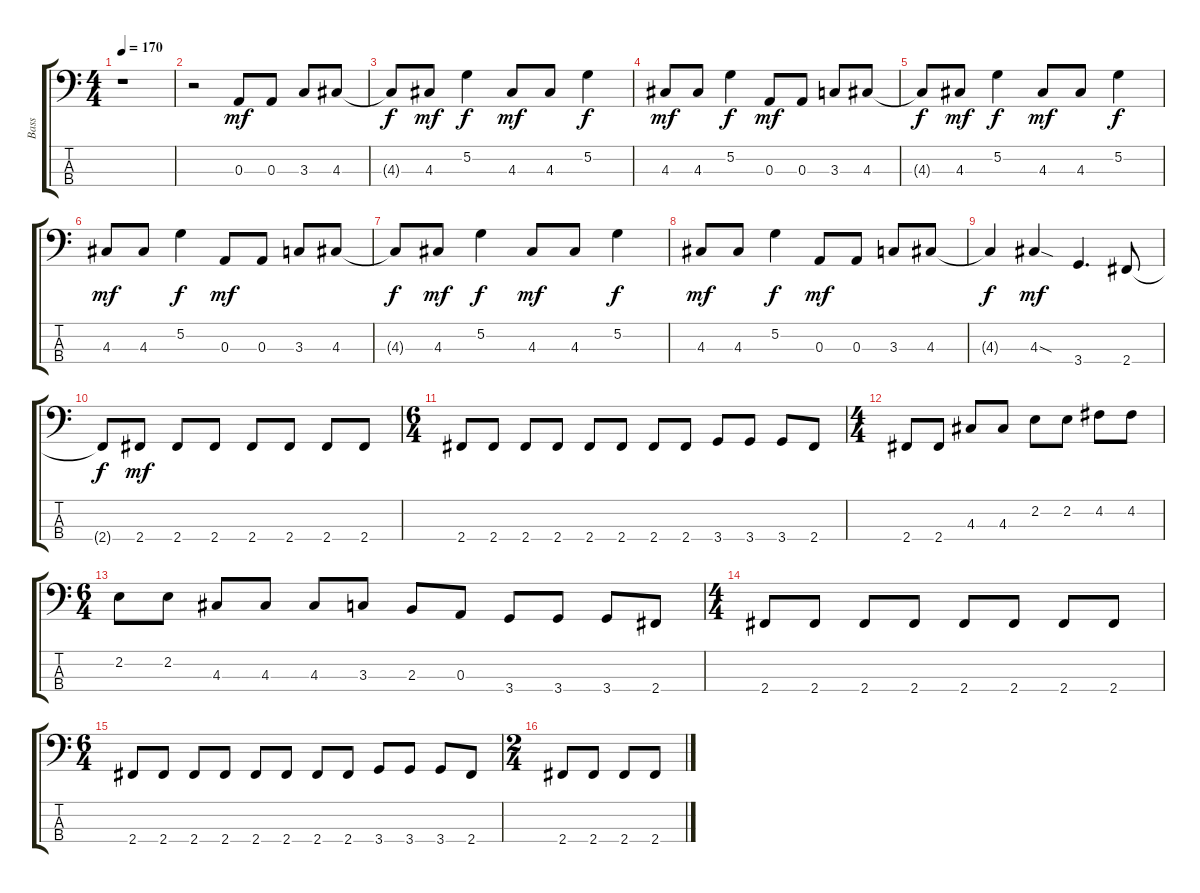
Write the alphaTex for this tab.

\track ("Bass" "Bass") {instrument electricbasspick}
\staff {score tabs}
\tuning (G2 D2 A1 E1) {hide}
\ts (4 4)
\tempo 170
\clef f4
\ks c
r.1{dy mf} |
r.2 0.3.8 0.3.8 3.3.8 4.3.8 |
4.3{t}.8{dy f} 4.3.8{dy mf} 5.2.4{dy f} 4.3.8{dy mf} 4.3.8 5.2.4{dy f} |
4.3.8{dy mf} 4.3.8 5.2.4{dy f} 0.3.8{dy mf} 0.3.8 3.3.8 4.3.8 |
4.3{t}.8{dy f} 4.3.8{dy mf} 5.2.4{dy f} 4.3.8{dy mf} 4.3.8 5.2.4{dy f} |
4.3.8{dy mf} 4.3.8 5.2.4{dy f} 0.3.8{dy mf} 0.3.8 3.3.8 4.3.8 |
4.3{t}.8{dy f} 4.3.8{dy mf} 5.2.4{dy f} 4.3.8{dy mf} 4.3.8 5.2.4{dy f} |
4.3.8{dy mf} 4.3.8 5.2.4{dy f} 0.3.8{dy mf} 0.3.8 3.3.8 4.3.8 |
4.3{t}.4{dy f} 4.3{sod}.4{dy mf} 3.4.4{d} 2.4.8 |
2.4{t}.8{dy f} 2.4.8{dy mf} 2.4.8 2.4.8 2.4.8 2.4.8 2.4.8 2.4.8 |
\ts (6 4)
2.4.8 2.4.8 2.4.8 2.4.8 2.4.8 2.4.8 2.4.8 2.4.8 3.4.8 3.4.8 3.4.8 2.4.8 |
\ts (4 4)
2.4.8 2.4.8 4.3.8 4.3.8 2.2.8 2.2.8 4.2.8 4.2.8 |
\ts (6 4)
2.2.8 2.2.8 4.3.8 4.3.8 4.3.8 3.3.8 2.3.8 0.3.8 3.4.8 3.4.8 3.4.8 2.4.8 |
\ts (4 4)
2.4.8 2.4.8 2.4.8 2.4.8 2.4.8 2.4.8 2.4.8 2.4.8 |
\ts (6 4)
2.4.8 2.4.8 2.4.8 2.4.8 2.4.8 2.4.8 2.4.8 2.4.8 3.4.8 3.4.8 3.4.8 2.4.8 |
\ts (2 4)
2.4.8 2.4.8 2.4.8 2.4.8
